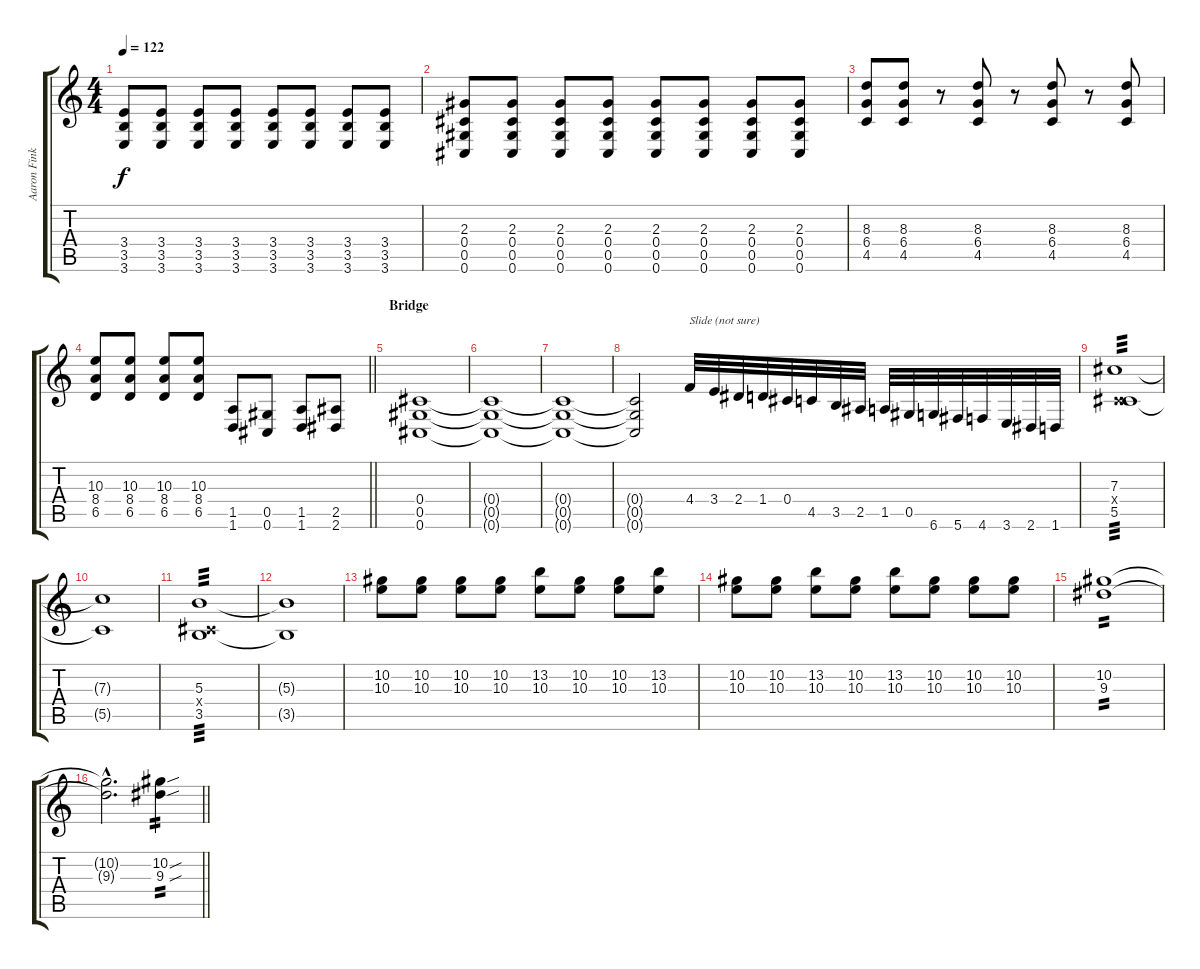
\track ("Aaron Fink [Guitar]" "Aaron Fink") {instrument distortionguitar}
\staff {score tabs}
\tuning (Eb4 Bb3 Gb3 Db3 Ab2 Db2) {hide}
\ts (4 4)
\tempo 122
\clef g2
\ks c
(3.4 3.5 3.6).8{dy f} (3.4 3.5 3.6).8 (3.4 3.5 3.6).8 (3.4 3.5 3.6).8 (3.4 3.5 3.6).8 (3.4 3.5 3.6).8 (3.4 3.5 3.6).8 (3.4 3.5 3.6).8 |
(2.3 0.4 0.5 0.6).8 (2.3 0.4 0.5 0.6).8 (2.3 0.4 0.5 0.6).8 (2.3 0.4 0.5 0.6).8 (2.3 0.4 0.5 0.6).8 (2.3 0.4 0.5 0.6).8 (2.3 0.4 0.5 0.6).8 (2.3 0.4 0.5 0.6).8 |
(8.3 6.4 4.5).8 (8.3 6.4 4.5).8 r.8 (8.3 6.4 4.5).8 r.8 (8.3 6.4 4.5).8 r.8 (8.3 6.4 4.5).8 |
\barLineRight lightlight
(10.3 8.4 6.5).8 (10.3 8.4 6.5).8 (10.3 8.4 6.5).8 (10.3 8.4 6.5).8 (1.5 1.6).8 (0.5 0.6).8 (1.5 1.6).8 (2.5 2.6).8 |
\section ("" "Bridge")
(0.4 0.5 0.6).1 |
(0.4{t} 0.5{t} 0.6{t}).1 |
(0.4{t} 0.5{t} 0.6{t}).1 |
(0.4{t} 0.5{t} 0.6{t}).2 4.4.32{txt "Slide (not sure)"} 3.4.32 2.4.32 1.4.32 0.4.32 4.5.32 3.5.32 2.5.32 1.5.32 0.5.32 6.6.32 5.6.32 4.6.32 3.6.32 2.6.32 1.6.32 |
(7.3 0.4{x} 5.5).1{tp 3} |
(7.3{t} 5.5{t}).1 |
(5.3 0.4{x} 3.5).1{tp 3} |
(5.3{t} 3.5{t}).1 |
(10.2 10.3).8 (10.2 10.3).8 (10.2 10.3).8 (10.2 10.3).8 (13.2 10.3).8 (10.2 10.3).8 (10.2 10.3).8 (13.2 10.3).8 |
(10.2 10.3).8 (10.2 10.3).8 (13.2 10.3).8 (10.2 10.3).8 (13.2 10.3).8 (10.2 10.3).8 (10.2 10.3).8 (10.2 10.3).8 |
(10.2 9.3).1{tp 2} |
\barLineRight lightlight
(10.2{hac t} 9.3{hac t}).2{d} (10.2{sou} 9.3{sou}).4{tp 2}
